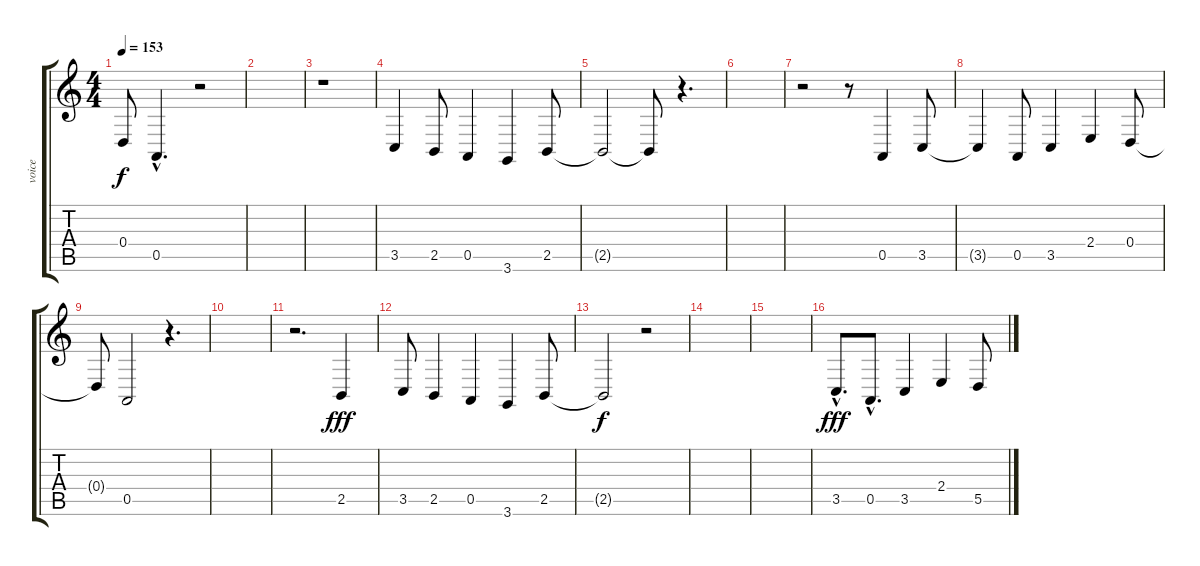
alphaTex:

\track ("voice" "voice") {instrument violin}
\staff {score tabs}
\tuning (E4 B3 G3 D3 A2 E2) {hide}
\ts (4 4)
\tempo 153
\clef g2
\ks c
0.4{t}.8{dy f} 0.5{hac}.4{d} r.2 |
|
r.1 |
3.5.4 2.5.8 0.5.4 3.6.4 2.5.8 |
2.5{t}.2 2.5{t}.8 r.4{d} |
|
r.2 r.8 0.5.4 3.5.8 |
3.5{t}.4 0.5.8 3.5.4 2.4.4 0.4.8 |
0.4{t}.8 0.5.2 r.4{d} |
|
r.2{d} 2.5.4{dy fff} |
3.5.8 2.5.4 0.5.4 3.6.4 2.5.8 |
2.5{t}.2{dy f} r.2 |
|
|
3.5{hac}.8{d dy fff} 0.5{hac}.8{d} 3.5.4 2.4.4 5.5{h}.8
